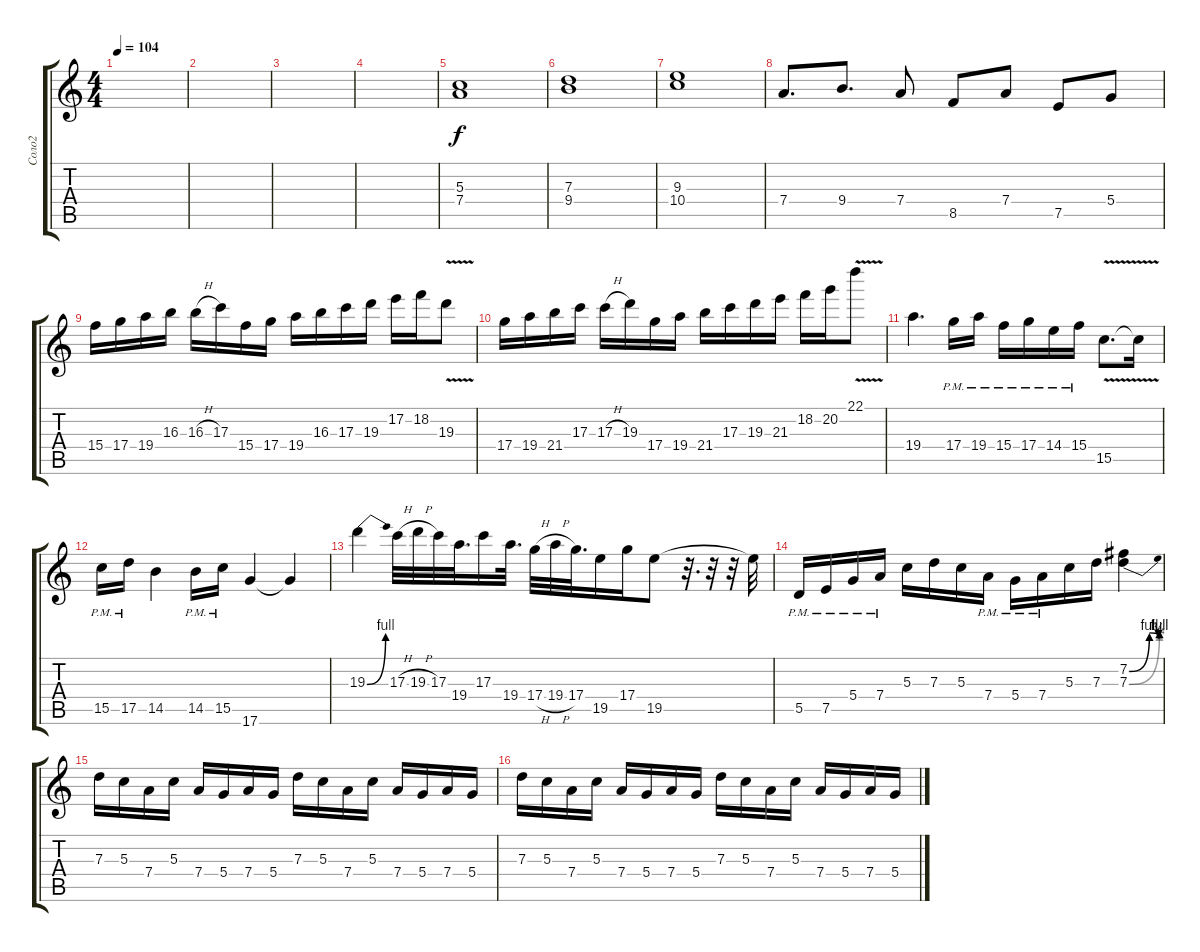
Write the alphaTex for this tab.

\track ("Соло2" "Соло2") {instrument distortionguitar}
\staff {score tabs}
\tuning (E4 B3 G3 D3 A2 D2) {hide}
\ts (4 4)
\tempo 104
\clef g2
\ks c
|
|
|
|
(5.3 7.4).1 |
(7.3 9.4).1 |
(9.3 10.4).1 |
7.4.8{d dy f} 9.4.8{d} 7.4.8 8.5.8 7.4.8 7.5.8 5.4.8 |
15.4.16 17.4.16 19.4.16 16.3.16 16.3{h}.16 17.3.16 15.4.16 17.4.16 19.4.16 16.3.16 17.3.16 19.3.16 17.2.16 18.2.16 19.3{v}.8 |
17.4.16 19.4.16 21.4.16 17.3.16 17.3{h}.16 19.3.16 17.4.16 19.4.16 21.4.16 17.3.16 19.3.16 21.3.16 18.2.16 20.2.16 22.1{v}.8 |
19.4.4{d} 17.4{pm}.16 19.4{pm}.16 15.4{pm}.16 17.4{pm}.16 14.4{pm}.16 15.4{pm}.16 15.5{v}.8{d} 15.5{t}.16 |
15.5{pm}.16 17.5{pm}.16 14.5.4 14.5{pm}.16 15.5{pm}.16 17.6.4 17.6{t}.4 |
19.3{be (bend 0 0 60 4)}.4 17.3{h}.32 19.3{h}.32 17.3.32 19.4.32{d} 17.3.16 19.4.32{d} 17.4{h}.32 19.4{h}.32 17.4.32{d} 19.5.16 17.4.16 19.5.8 r.32{d} r.32 r.32 19.5{t}.32 |
5.5{pm}.16 7.5{pm}.16 5.4{pm}.16 7.4{pm}.16 5.3.16 7.3.16 5.3.16 7.4{pm}.16 5.4{pm}.16 7.4{pm}.16 5.3.16 7.3.16 (7.2{be (custom 0 0 40 4 58 3 60 4)} 7.3{be (bend 0 0 60 4)}).4 |
7.3.16 5.3.16 7.4.16 5.3.16 7.4.16 5.4.16 7.4.16 5.4.16 7.3.16 5.3.16 7.4.16 5.3.16 7.4.16 5.4.16 7.4.16 5.4.16 |
7.3.16 5.3.16 7.4.16 5.3.16 7.4.16 5.4.16 7.4.16 5.4.16 7.3.16 5.3.16 7.4.16 5.3.16 7.4.16 5.4.16 7.4.16 5.4.16
